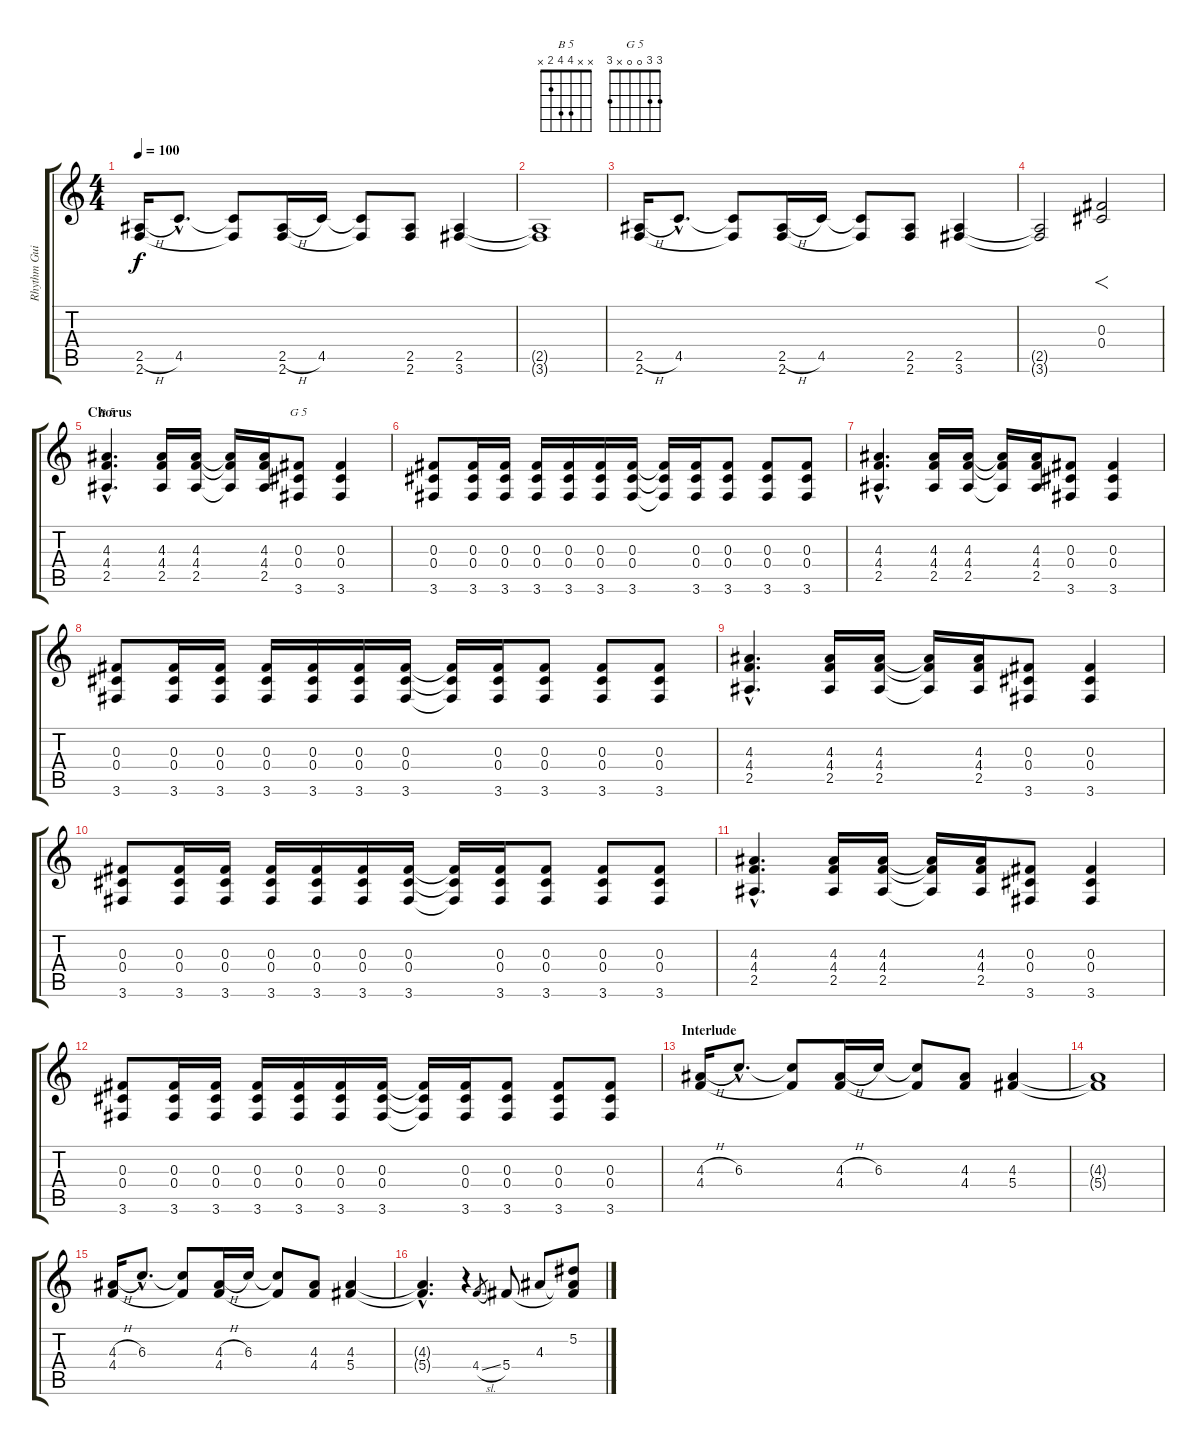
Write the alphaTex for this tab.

\track ("Rhythm Guitar 2" "Rhythm Gui") {instrument distortionguitar}
\staff {score tabs}
\tuning (Eb4 Bb3 Gb3 Db3 Ab2 Eb2) {hide}
\chord ("B 5" x x 4 4 2 x)
\chord ("G 5" 3 3 0 0 x 3)
\ts (4 4)
\tempo 100
\clef g2
\ks c
(2.5{h} 2.6).16{dy f} 4.5{hac}.8{d} (4.5{t} 2.6{t}).8 (2.5{h} 2.6).16 4.5.16 (4.5{t} 2.6{t}).8 (2.5 2.6).8 (2.5 3.6).4 |
(2.5{t} 3.6{t}).1 |
(2.5{h} 2.6).16 4.5{hac}.8{d} (4.5{t} 2.6{t}).8 (2.5{h} 2.6).16 4.5.16 (4.5{t} 2.6{t}).8 (2.5 2.6).8 (2.5 3.6).4 |
(2.5{t} 3.6{t}).2 (0.3 0.4).2{f} |
\section ("" "Chorus")
(4.3{hac} 4.4{hac} 2.5{hac}).4{d ch "B 5"} (4.3 4.4 2.5).16 (4.3 4.4 2.5).16 (4.3{t} 4.4{t} 2.5{t}).16 (4.3 4.4 2.5).16 (0.3 0.4 3.6).8{ch "G 5"} (0.3 0.4 3.6).4 |
(0.3 0.4 3.6).8 (0.3 0.4 3.6).16 (0.3 0.4 3.6).16 (0.3 0.4 3.6).16 (0.3 0.4 3.6).16 (0.3 0.4 3.6).16 (0.3 0.4 3.6).16 (0.3{t} 0.4{t} 3.6{t}).16 (0.3 0.4 3.6).16 (0.3 0.4 3.6).8 (0.3 0.4 3.6).8 (0.3 0.4 3.6).8 |
(4.3{hac} 4.4{hac} 2.5{hac}).4{d} (4.3 4.4 2.5).16 (4.3 4.4 2.5).16 (4.3{t} 4.4{t} 2.5{t}).16 (4.3 4.4 2.5).16 (0.3 0.4 3.6).8 (0.3 0.4 3.6).4 |
(0.3 0.4 3.6).8 (0.3 0.4 3.6).16 (0.3 0.4 3.6).16 (0.3 0.4 3.6).16 (0.3 0.4 3.6).16 (0.3 0.4 3.6).16 (0.3 0.4 3.6).16 (0.3{t} 0.4{t} 3.6{t}).16 (0.3 0.4 3.6).16 (0.3 0.4 3.6).8 (0.3 0.4 3.6).8 (0.3 0.4 3.6).8 |
(4.3{hac} 4.4{hac} 2.5{hac}).4{d} (4.3 4.4 2.5).16 (4.3 4.4 2.5).16 (4.3{t} 4.4{t} 2.5{t}).16 (4.3 4.4 2.5).16 (0.3 0.4 3.6).8 (0.3 0.4 3.6).4 |
(0.3 0.4 3.6).8 (0.3 0.4 3.6).16 (0.3 0.4 3.6).16 (0.3 0.4 3.6).16 (0.3 0.4 3.6).16 (0.3 0.4 3.6).16 (0.3 0.4 3.6).16 (0.3{t} 0.4{t} 3.6{t}).16 (0.3 0.4 3.6).16 (0.3 0.4 3.6).8 (0.3 0.4 3.6).8 (0.3 0.4 3.6).8 |
(4.3{hac} 4.4{hac} 2.5{hac}).4{d} (4.3 4.4 2.5).16 (4.3 4.4 2.5).16 (4.3{t} 4.4{t} 2.5{t}).16 (4.3 4.4 2.5).16 (0.3 0.4 3.6).8 (0.3 0.4 3.6).4 |
(0.3 0.4 3.6).8 (0.3 0.4 3.6).16 (0.3 0.4 3.6).16 (0.3 0.4 3.6).16 (0.3 0.4 3.6).16 (0.3 0.4 3.6).16 (0.3 0.4 3.6).16 (0.3{t} 0.4{t} 3.6{t}).16 (0.3 0.4 3.6).16 (0.3 0.4 3.6).8 (0.3 0.4 3.6).8 (0.3 0.4 3.6).8 |
\section ("" "Interlude")
(4.3{h} 4.4).16 6.3{hac}.8{d} (6.3{t} 4.4{t}).8 (4.3{h} 4.4).16 6.3.16 (6.3{t} 4.4{t}).8 (4.3 4.4).8 (4.3 5.4).4 |
(4.3{t} 5.4{t}).1 |
(4.3{h} 4.4).16 6.3{hac}.8{d} (6.3{t} 4.4{t}).8 (4.3{h} 4.4).16 6.3.16 (6.3{t} 4.4{t}).8 (4.3 4.4).8 (4.3 5.4).4 |
(4.3{hac t} 5.4{hac t}).4{d} r.4 4.4{sl}.8{gr} 5.4.8 4.3.8 (5.2 4.3{t} 5.4{t}).8
